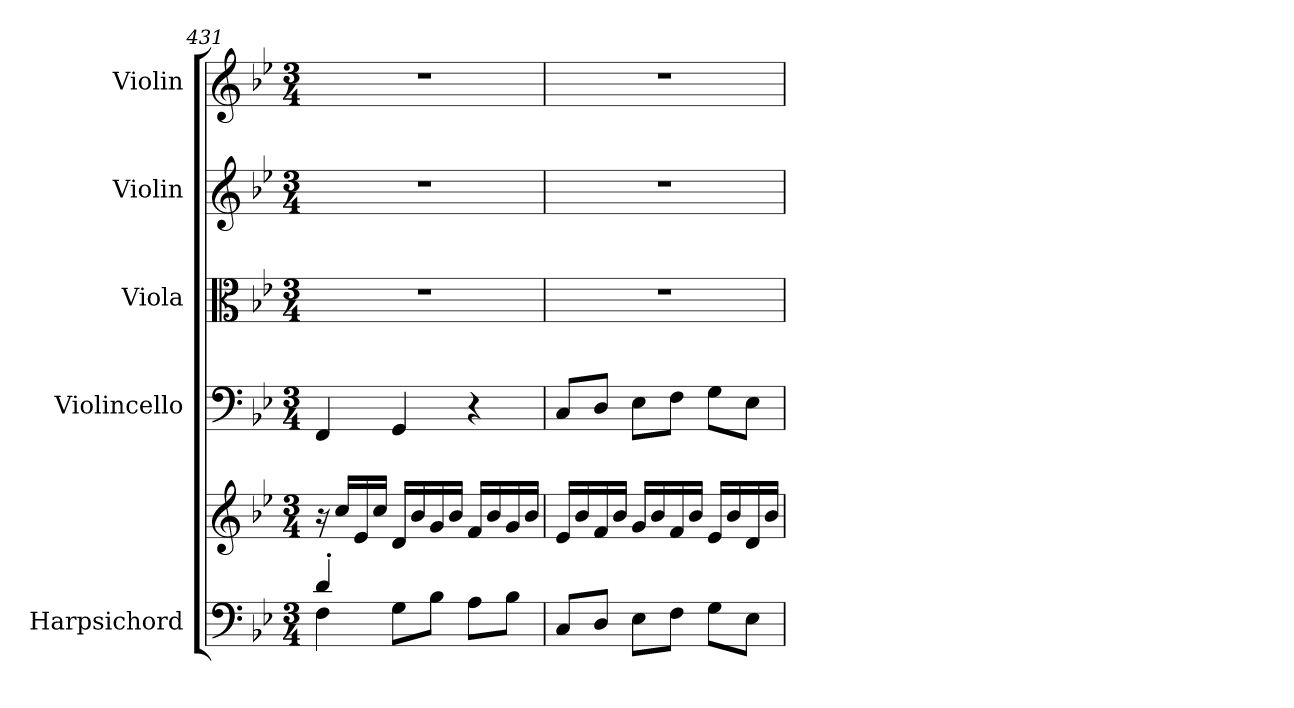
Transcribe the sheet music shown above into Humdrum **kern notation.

**kern	**kern	**kern	**kern	**kern	**kern
*part5	*part5	*part4	*part3	*part2	*part1
*staff6	*staff5	*staff4	*staff3	*staff2	*staff1
*I"Harpsichord	*	*I"Violincello	*I"Viola	*I"Violin	*I"Violin
*I'Hpschd	*	*I'Vc	*I'Vla	*I'Vln	*I'Vln
*clefF4	*clefG2	*clefF4	*clefC3	*clefG2	*clefG2
*k[b-e-]	*k[b-e-]	*k[b-e-]	*k[b-e-]	*k[b-e-]	*k[b-e-]
*M3/4	*M3/4	*M3/4	*M3/4	*M3/4	*M3/4
=431	=431	=431	=431	=431	=431
*^	*	*	*	*	*
4d'/	4F\	16r	4FF/	2.r	2.r	2.r
.	.	16cc/LL	.	.	.	.
.	.	16e-/	.	.	.	.
.	.	16cc/JJ	.	.	.	.
8G\L	2ryy	16d/LL	4GG/	.	.	.
.	.	16b-/	.	.	.	.
8B-\J	.	16g/	.	.	.	.
.	.	16b-/JJ	.	.	.	.
8A\L	.	16f/LL	4r	.	.	.
.	.	16b-/	.	.	.	.
8B-\J	.	16g/	.	.	.	.
.	.	16b-/JJ	.	.	.	.
*v	*v	*	*	*	*	*
=432	=432	=432	=432	=432	=432
8C/L	16e-/LL	8C/L	2.r	2.r	2.r
.	16b-/	.	.	.	.
8D/J	16f/	8D/J	.	.	.
.	16b-/JJ	.	.	.	.
8E-\L	16g/LL	8E-\L	.	.	.
.	16b-/	.	.	.	.
8F\J	16f/	8F\J	.	.	.
.	16b-/JJ	.	.	.	.
8G\L	16e-/LL	8G\L	.	.	.
.	16b-/	.	.	.	.
8E-\J	16d/	8E-\J	.	.	.
.	16b-/JJ	.	.	.	.
=	=	=	=	=	=
*-	*-	*-	*-	*-	*-
